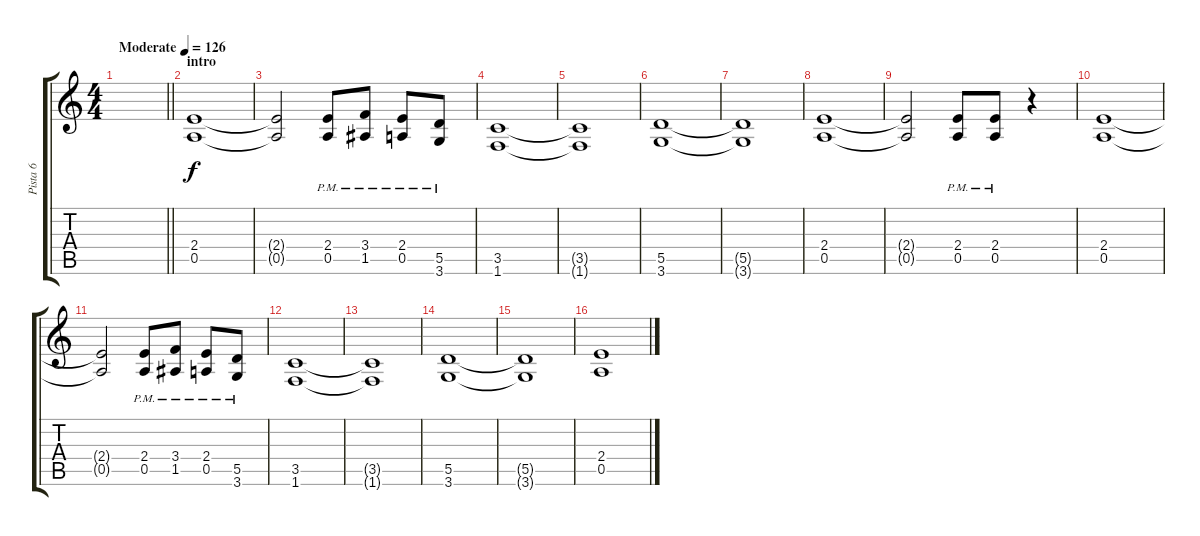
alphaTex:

\track ("Pista 6" "Pista 6") {instrument distortionguitar}
\staff {score tabs}
\tuning (E4 B3 G3 D3 A2 E2) {hide}
\ts (4 4)
\tempo (126 "Moderate")
\clef g2
\barLineRight lightlight
\ks c
|
\section ("" "intro")
(2.4 0.5).1 |
(2.4{t} 0.5{t}).2 (2.4{pm} 0.5{pm}).8 (3.4{pm} 1.5{pm}).8 (2.4{pm} 0.5{pm}).8 (5.5{pm} 3.6{pm}).8 |
(3.5 1.6).1 |
(3.5{t} 1.6{t}).1 |
(5.5 3.6).1 |
(5.5{t} 3.6{t}).1 |
(2.4 0.5).1 |
(2.4{t} 0.5{t}).2 (2.4{pm} 0.5{pm}).8 (2.4{pm} 0.5{pm}).8 r.4 |
(2.4 0.5).1 |
(2.4{t} 0.5{t}).2 (2.4{pm} 0.5{pm}).8 (3.4{pm} 1.5{pm}).8 (2.4{pm} 0.5{pm}).8 (5.5{pm} 3.6{pm}).8 |
(3.5 1.6).1 |
(3.5{t} 1.6{t}).1 |
(5.5 3.6).1 |
(5.5{t} 3.6{t}).1 |
(2.4 0.5).1
